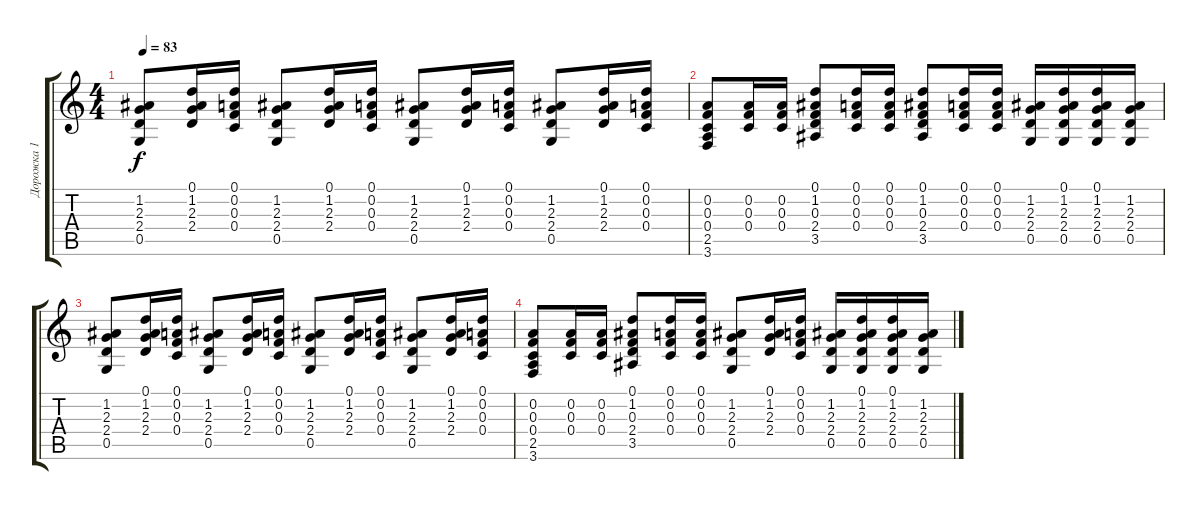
\track ("Дорожка 1" "Дорожка 1") {instrument acousticguitarsteel}
\staff {score tabs}
\tuning (D4 A3 F3 C3 G2 D2) {hide}
\ts (4 4)
\tempo 83
\clef g2
\ks c
(1.2 2.3 2.4 0.5).8{dy f volume 12} (0.1 1.2 2.3 2.4).16 (0.1 0.2 0.3 0.4).16 (1.2 2.3 2.4 0.5).8 (0.1 1.2 2.3 2.4).16 (0.1 0.2 0.3 0.4).16 (1.2 2.3 2.4 0.5).8 (0.1 1.2 2.3 2.4).16 (0.1 0.2 0.3 0.4).16 (1.2 2.3 2.4 0.5).8 (0.1 1.2 2.3 2.4).16 (0.1 0.2 0.3 0.4).16 |
(0.2 0.3 0.4 2.5 3.6).8 (0.2 0.3 0.4).16 (0.2 0.3 0.4).16 (0.1 1.2 0.3 2.4 3.5).8 (0.1 0.2 0.3 0.4).16 (0.1 0.2 0.3 0.4).16 (0.1 1.2 0.3 2.4 3.5).8 (0.1 0.2 0.3 0.4).16 (0.1 0.2 0.3 0.4).16 (1.2 2.3 2.4 0.5).16 (0.1 1.2 2.3 2.4 0.5).16 (0.1 1.2 2.3 2.4 0.5).16 (1.2 2.3 2.4 0.5).16 |
(1.2 2.3 2.4 0.5).8 (0.1 1.2 2.3 2.4).16 (0.1 0.2 0.3 0.4).16 (1.2 2.3 2.4 0.5).8 (0.1 1.2 2.3 2.4).16 (0.1 0.2 0.3 0.4).16 (1.2 2.3 2.4 0.5).8 (0.1 1.2 2.3 2.4).16 (0.1 0.2 0.3 0.4).16 (1.2 2.3 2.4 0.5).8 (0.1 1.2 2.3 2.4).16 (0.1 0.2 0.3 0.4).16 |
(0.2 0.3 0.4 2.5 3.6).8 (0.2 0.3 0.4).16 (0.2 0.3 0.4).16 (0.1 1.2 0.3 2.4 3.5).8 (0.1 0.2 0.3 0.4).16 (0.1 0.2 0.3 0.4).16 (1.2 2.3 2.4 0.5).8 (0.1 1.2 2.3 2.4).16 (0.1 0.2 0.3 0.4).16 (1.2 2.3 2.4 0.5).16 (0.1 1.2 2.3 2.4 0.5).16 (0.1 1.2 2.3 2.4 0.5).16 (1.2 2.3 2.4 0.5).16
